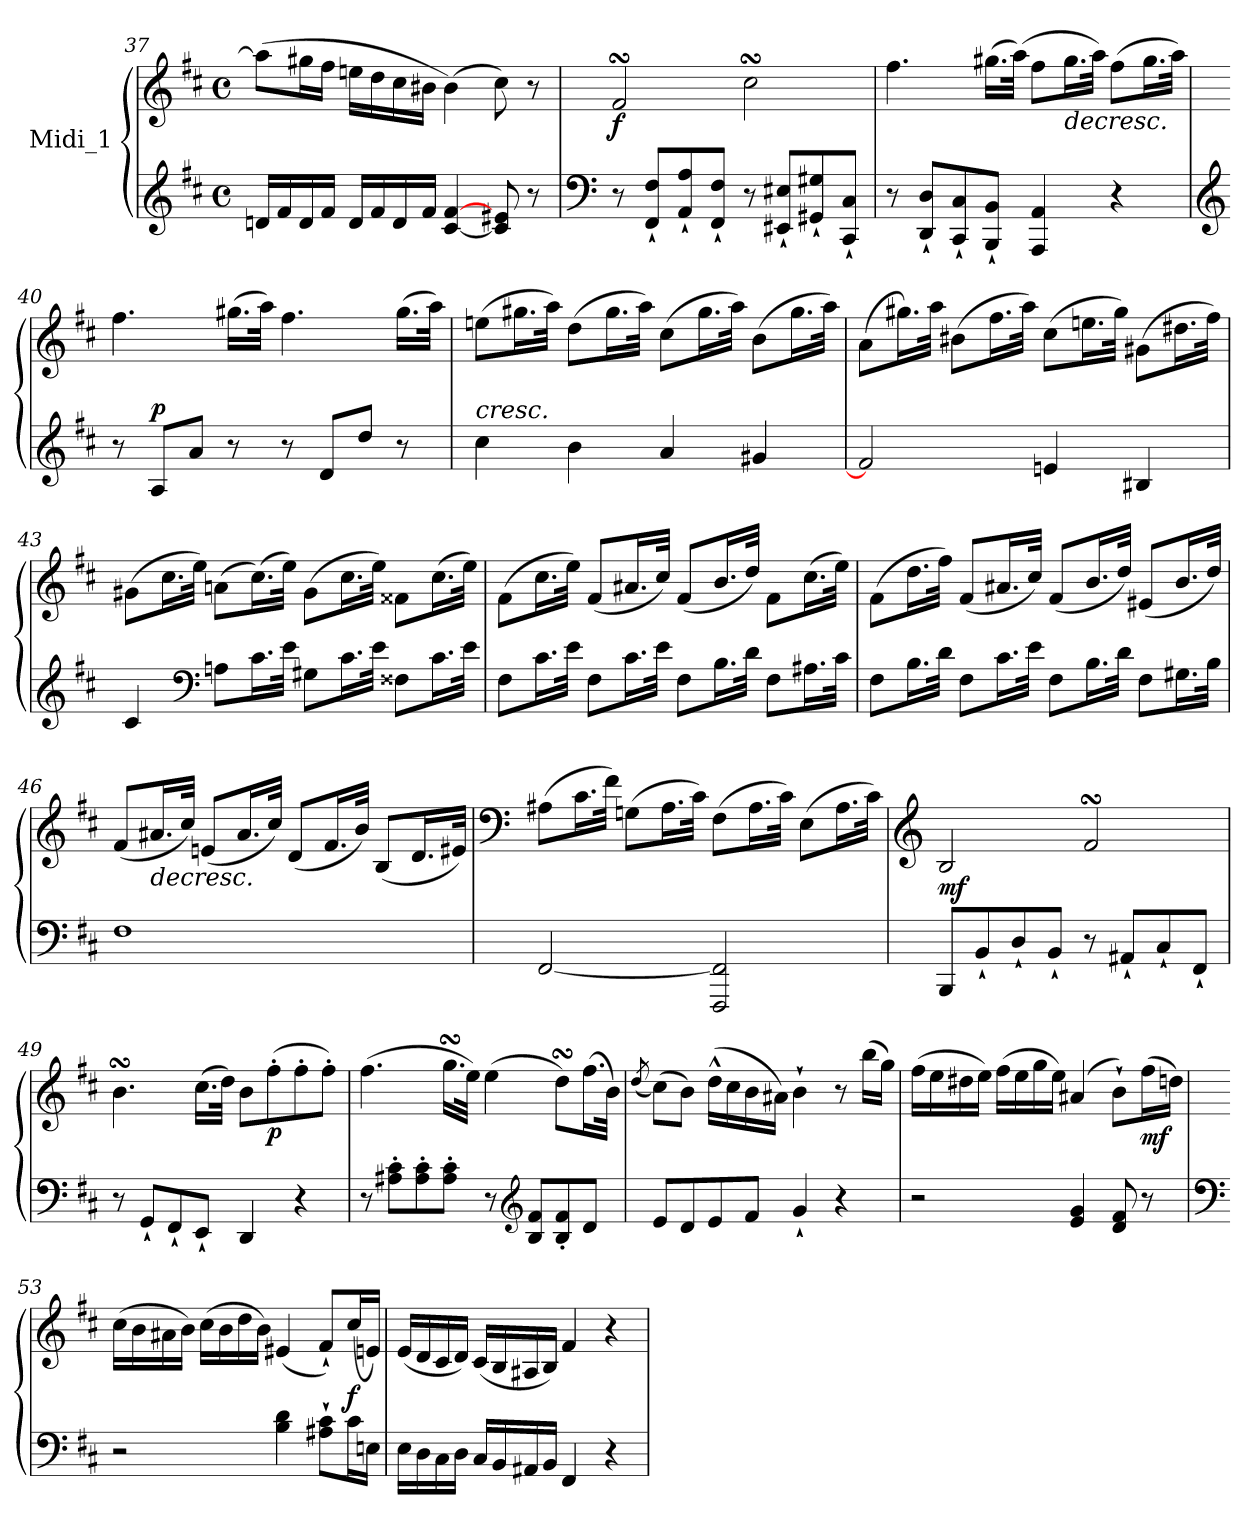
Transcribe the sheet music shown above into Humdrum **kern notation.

**kern	**kern	**dynam
*part1	*part1	*part1
*staff2	*staff1	*staff1/2
*I"Midi_1	*	*
!!LO:PB:g=z
*clefG2	*clefG2	*
*k[f#c#]	*k[f#c#]	*
*D:	*D:	*
*M4/4	*M4/4	*
*met(c)	*met(c)	*
=37	=37	=37
16dni/LL	(>8aa\L]	.
16f#/	.	.
16d/	16gg#X\L	.
16f#/JJ	16ff#\JJ	.
16d/LL	16eeni\LL	.
16f#/	16dd\	.
16d/	16cc#\	.
16f#/JJ	16b#X\JJ	.
[4c#/ [4f#/	(>4b#\)	.
8c#/] 8e#X/	8cc#\)	.
8r	8r	.
=38	=38	=38
*clefF4	*	*
!	!	!LO:DY:b
8r	2f#sSsS/	f
8FF#/` 8F#/`L	.	.
8AA/` 8A/`	.	.
8FF#/` 8F#/`J	.	.
8r	2cc#sSsS\	.
8EE#X/` 8E#X/`L	.	.
8GG#X/` 8G#X/`	.	.
8CC#/` 8C#/`J	.	.
=39	=39	=39
8r	4.ff#\	.
8DD/` 8D/`L	.	.
8CC#/` 8C#/`	.	.
8BBB/` 8BB/`J	(>16.gg#X\LL	.
.	(>32aa\JJk)	.
4AAA/ 4AA/	8ff#\L	.
!	!	!LO:HP:b
.	16.gg#\L	>
.	32aa\JJk)	.
4r	(>8ff#\L	.
.	16.gg#\L	.
.	32aa\JJk)	.
!!LO:LB:g=z
=40	=40	=40
*clefG2	*	*
8r	4.ff#\	.
!	!	!LO:DY:a=2
8A/L	.	p
8a/J	.	.
8r	(>16.gg#X\LL	]
.	32aa\JJk)	.
8r	4.ff#\	.
8d/L	.	.
8dd/J	.	.
8r	(>16.gg#\LL	.
.	32aa\JJk)	.
!!LO:LB:g=z
=41	=41	=41
!LO:TX:a:i:t=cresc.	!	!
4cc#\	(>8eeni\L	.
.	16.gg#X\L	.
.	32aa\JJk)	.
4b\	(>8dd\L	.
.	16.gg#\L	.
.	32aa\JJk)	.
4a/	(>8cc#\L	.
.	16.gg#\L	.
.	32aa\JJk)	.
4g#X/	(>8b\L	.
.	16.gg#\L	.
.	32aa\JJk)	.
=42	=42	=42
2f#/]	(8a\L	.
.	16.gg#X\L)	.
.	32aa\JJk	.
.	(>8b#X\L	.
.	16.ff#\L	.
.	32aa\JJk)	.
4eni/	(>8cc#\L	.
.	16.eeni\L	.
.	32gg#i\JJk)	.
4B#X/	(>8g#X\L	.
.	16.dd#X\L	.
.	32ff#\JJk)	.
!!LO:PB:g=z
=43	=43	=43
4c#/	(>8g#X\L	.
.	16.cc#\L	.
.	32ee\JJk)	.
*clefF4	*	*
8Ani\L	(>8ani\L	.
16.c#\L	(>16.cc#\L)	.
32e\JJk	32ee\JJk)	.
8G#X\L	(>8g#\L	.
16.c#\L	16.cc#\L	.
32e\JJk	32ee\JJk)	.
8F##X\L	8f##X\L	.
16.c#\L	(>16.cc#\L	.
32e\JJk	32ee\JJk)	.
!!LO:LB:g=z
=44	=44	=44
8F#i\L	(>8f#i\L	.
16.c#\L	16.cc#\L	.
32e\JJk	32ee\JJk)	.
8F#\L	(8f#/L	.
16.c#\L	16.a#X/L	.
32e\JJk	32cc#/JJk)	.
8F#\L	(8f#/L	.
16.B\L	16.b/L	.
32d\JJk	32dd/JJk)	.
8F#\L	8f#\L	.
16.A#X\L	(>16.cc#\L	.
32c#\JJk	32ee\JJk)	.
=45	=45	=45
8F#\L	(>8f#\L	.
16.B\L	16.dd\L	.
32d\JJk	32ff#\JJk)	.
8F#\L	(8f#/L	.
16.c#\L	16.a#X/L	.
32e\JJk	32cc#/JJk)	.
8F#\L	(8f#/L	.
16.B\L	16.b/L	.
32d\JJk	32dd/JJk)	.
8F#\L	(8e#X/L	.
16.G#X\L	16.b/L	.
32B\JJk	32dd/JJk)	.
!!LO:LB:g=z
=46	=46	=46
1F#	(8f#/L	.
!	!LO:TX:b:i:t=decresc.	!
.	16.a#X/L	.
.	32cc#/JJk)	.
.	(8eni/L	.
.	16.a#/L	.
.	32cc#/JJk)	.
.	(8d/L	.
.	16.f#/L	.
.	32b/JJk)	.
.	(8B/L	.
.	16.d/L	.
.	32e#X/JJk)	.
!!LO:LB:g=z
=47	=47	=47
*	*clefF4	*
[2FF#/	(>8A#X\L	.
.	16.c#\L	.
.	32f#\JJk)	.
.	(>8Gni\L	.
.	16.A#i\L	.
.	32c#\JJk)	.
2FFF#/ 2FF#/]	(>8F#\L	.
.	16.A#\L	.
.	32c#\JJk)	.
.	(>8E\L	.
.	16.A#\L	.
.	32c#\JJk)	.
=48	=48	=48
*	*clefG2	*
!	!	!LO:DY:b
8BBB/L	2B/	mf
8BB`/	.	.
8D`/	.	.
8BB`/J	.	.
8r	2f#sSsS/	.
8AA#X`/L	.	.
8C#`/	.	.
8FF#`/J	.	.
=49	=49	=49
8r	4.bsSSS\	.
8GG`/L	.	.
8FF#`/	.	.
8EE`/J	(>16.cc#\LL	.
.	32dd\JJk)	.
4DD/	8b\L	.
!	!	!LO:DY:b
.	(>8ff#'\	p
4r	8ff#'\	.
.	8ff#'\J)	.
!!LO:LB:g=z
=50	=50	=50
8r	(>4.ff#\	.
8A#X\' 8c#\'L	.	.
8A#\' 8c#\'	.	.
8A#\' 8c#\'J	16.ggsSSs\LL	.
.	32ee\JJk)	.
8r	(>4ee\	.
*clefG2	*	*
8B/ 8f#/L	.	.
8B/' 8f#/'	8ddsSSs\L)	.
8d/J	(16.ff#\L	.
.	32b\JJk)	.
!!LO:LB:g=z
=51	=51	=51
.	(>8qdd/	.
8e/L	(>8cc#\L)	.
8d/	8b\J)	.
8e/	(>16dd^^\LL	.
.	16cc#\	.
8f#/J	16b\	.
.	16a#X\JJ)	.
4g`/	4b`\	.
4r	8r	.
.	(>16bb\LL	.
.	16gg\JJ)	.
=52	=52	=52
2r	(>16ff#\LL	.
.	16ee\	.
.	16dd#X\	.
.	16ee\JJ)	.
.	(>16ff#\LL	.
.	16ee\	.
.	16gg\	.
.	16ee\JJ)	.
4e/ 4g/	(4a#X/	.
8d/ 8f#/	8b`\L)	.
!	!	!LO:DY:b
8r	(>16ff#\L	mf
.	16ddn\JJ)	.
=53	=53	=53
*clefF4	*	*
2r	(>16cc#\LL	.
.	16b\	.
.	16a#X\	.
.	16b\JJ)	.
.	(>16cc#\LL	.
.	16b\	.
.	16dd\	.
.	16b\JJ)	.
4B\ 4d\	(4e#X/	.
8A#X\` 8c#\`L	8f#`/L)	.
!	!	!LO:DY:a=2
16c#\L	(16cc#/L	f
16Eni\JJ	16en/JJ)	.
!!LO:LB:g=z
=54	=54	=54
16E\LL	(16e/LL	.
16D\	16d/	.
16C#\	16c#/	.
16D\JJ	16d/JJ)	.
16C#/LL	(16c#/LL	.
16BB/	16B/	.
16AA#X/	16A#X/	.
16BB/JJ	16B/JJ)	.
4FF#/	4f#/	.
4r	4r	.
=	=	=
*-	*-	*-
